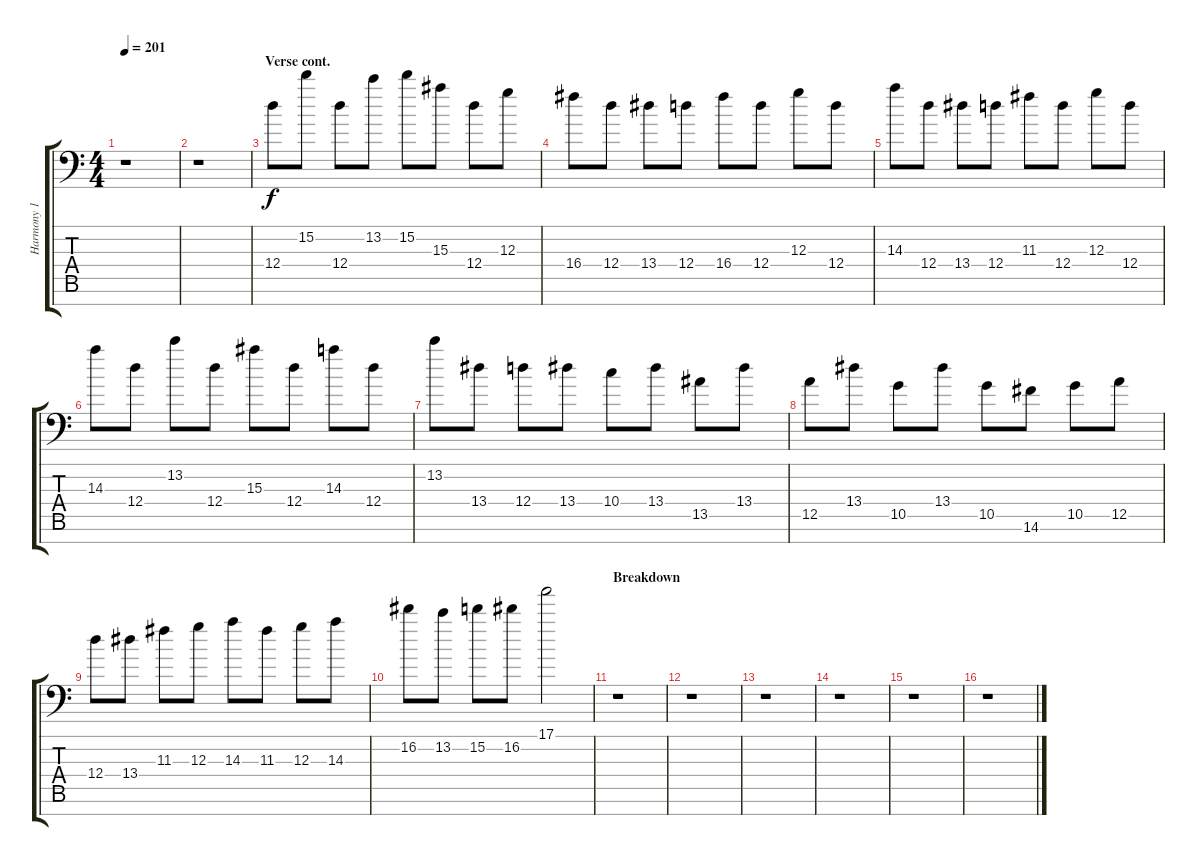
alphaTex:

\track ("Harmony 1" "Harmony 1") {instrument overdrivenguitar}
\staff {score tabs}
\tuning (E4 B3 G3 D3 A2 E2 A1) {hide}
\ts (4 4)
\tempo 201
\clef f4
\ks aminor
r.1{dy f} |
r.1 |
\section ("" "Verse cont.")
12.4.8 15.2.8 12.4.8 13.2.8 15.2.8 15.3.8 12.4.8 12.3.8 |
16.4.8 12.4.8 13.4.8 12.4.8 16.4.8 12.4.8 12.3.8 12.4.8 |
14.3.8 12.4.8 13.4.8 12.4.8 11.3.8 12.4.8 12.3.8 12.4.8 |
14.3.8 12.4.8 13.2.8 12.4.8 15.3.8 12.4.8 14.3.8 12.4.8 |
13.2.8 13.4.8 12.4.8 13.4.8 10.4.8 13.4.8 13.5.8 13.4.8 |
12.5.8 13.4.8 10.5.8 13.4.8 10.5.8 14.6.8 10.5.8 12.5.8 |
12.4.8 13.4.8 11.3.8 12.3.8 14.3.8 11.3.8 12.3.8 14.3.8 |
16.2.8 13.2.8 15.2.8 16.2.8 17.1.2 |
\section ("" "Breakdown")
r.1 |
r.1 |
r.1 |
r.1 |
r.1 |
r.1
